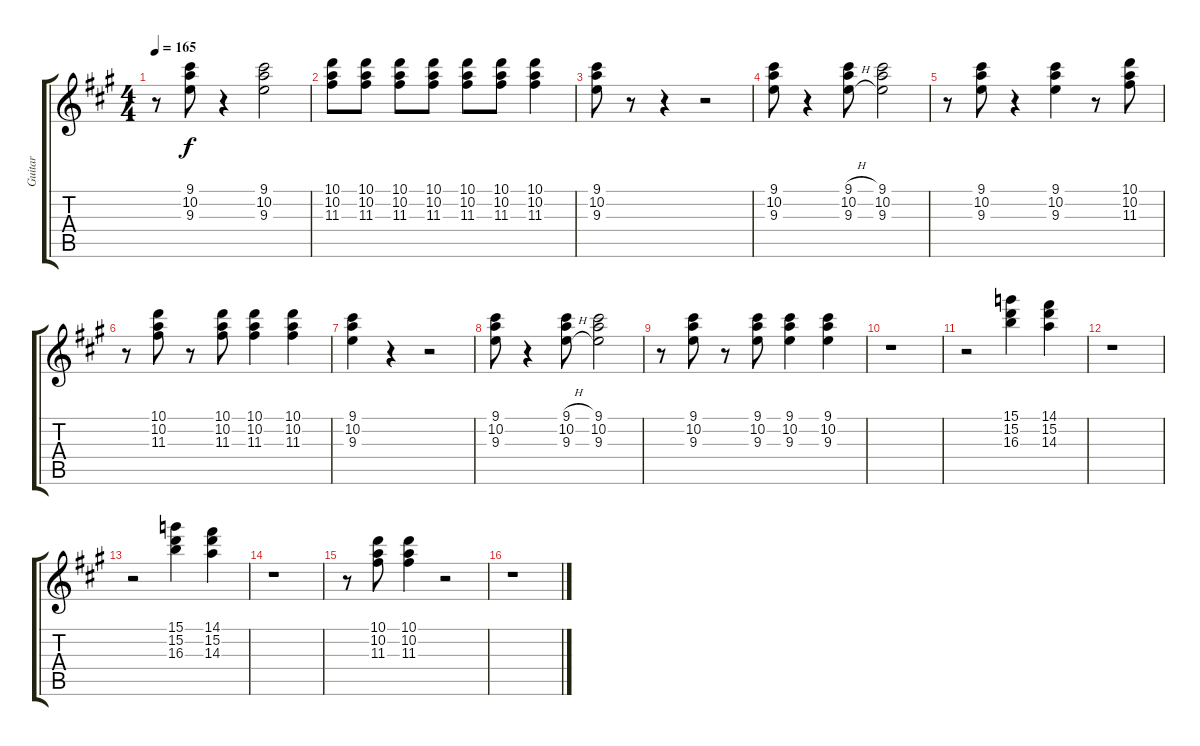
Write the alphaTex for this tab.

\track ("Guitar" "Guitar") {instrument overdrivenguitar}
\staff {score tabs}
\tuning (E4 B3 G3 D3 A2 E2) {hide}
\ts (4 4)
\tempo 165
\clef g2
\ks a
r.8{dy f} (9.1 10.2 9.3).8 r.4 (9.1 10.2 9.3).2 |
(10.1 10.2 11.3).8 (10.1 10.2 11.3).8 (10.1 10.2 11.3).8 (10.1 10.2 11.3).8 (10.1 10.2 11.3).8 (10.1 10.2 11.3).8 (10.1 10.2 11.3).4 |
(9.1 10.2 9.3).8 r.8 r.4 r.2 |
(9.1 10.2 9.3).8 r.4 (9.1{h} 10.2{h} 9.3{h}).8 (9.1 10.2 9.3).2 |
r.8 (9.1 10.2 9.3).8 r.4 (9.1 10.2 9.3).4 r.8 (10.1 10.2 11.3).8 |
r.8 (10.1 10.2 11.3).8 r.8 (10.1 10.2 11.3).8 (10.1 10.2 11.3).4 (10.1 10.2 11.3).4 |
(9.1 10.2 9.3).4 r.4 r.2 |
(9.1 10.2 9.3).8 r.4 (9.1{h} 10.2{h} 9.3{h}).8 (9.1 10.2 9.3).2 |
r.8 (9.1 10.2 9.3).8 r.8 (9.1 10.2 9.3).8 (9.1 10.2 9.3).4 (9.1 10.2 9.3).4 |
r.1 |
r.2 (15.1 15.2 16.3).4 (14.1 15.2 14.3).4 |
r.1 |
r.2 (15.1 15.2 16.3).4 (14.1 15.2 14.3).4 |
r.1 |
r.8 (10.1 10.2 11.3).8 (10.1 10.2 11.3).4 r.2 |
r.1
